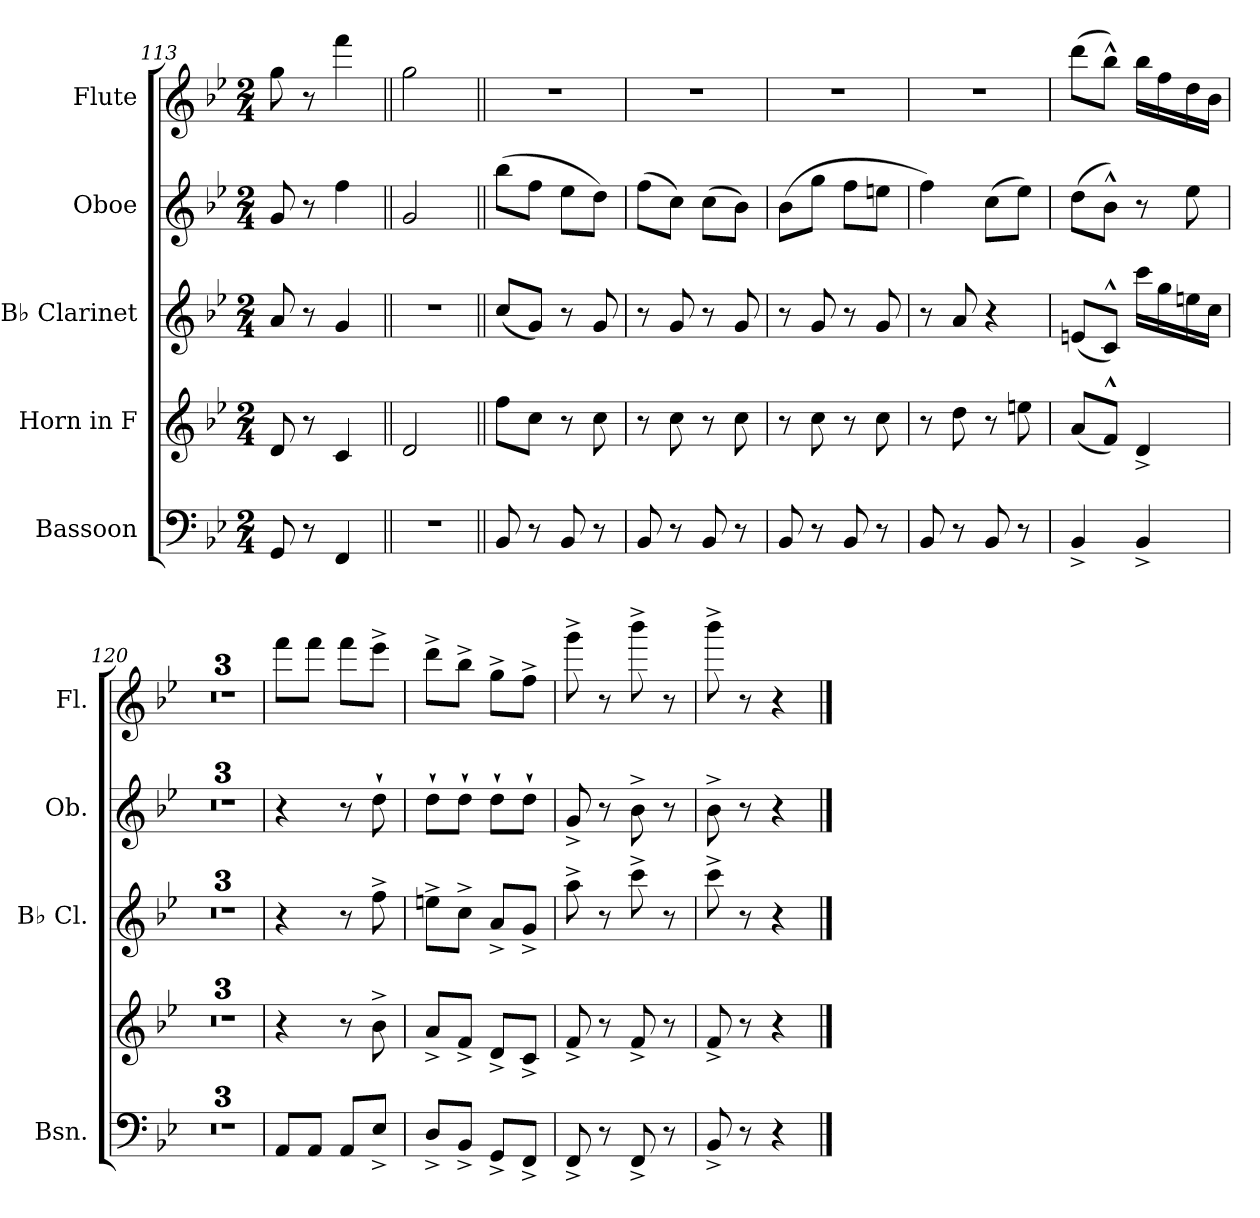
**kern	**kern	**kern	**kern	**kern
*part5	*part4	*part3	*part2	*part1
*staff5	*staff4	*staff3	*staff2	*staff1
*I"Bassoon	*I"Horn in F	*I"B♭ Clarinet	*I"Oboe	*I"Flute
*I'Bsn.	*	*I'B♭ Cl.	*I'Ob.	*I'Fl.
*clefF4	*clefG2	*clefG2	*clefG2	*clefG2
*	*ITrd4c7	*ITrd1c2	*	*
*k[b-e-]	*k[b-e-a-]	*k[b-e-a-d-]	*k[b-e-]	*k[b-e-]
*M2/4	*M2/4	*M2/4	*M2/4	*M2/4
=113	=113	=113	=113	=113
8GG/	8G/	8g/	8g/	8gg\
8r	8r	8r	8r	8r
4FF/	4F/	4f/	4ff\	4fff\
!!LO:LB:g=z
=114||	=114||	=114||	=114||	=114||
2r	2G/	2r	2g/	2gg\
=115||	=115||	=115||	=115||	=115||
8BB-/	8b-\L	(8b-/L	(8bb-\L	2r
8r	8f\J	8f/J)	8ff\J	.
8BB-/	8r	8r	8ee-\L	.
8r	8f\	8f/	8dd\J)	.
=116	=116	=116	=116	=116
8BB-/	8r	8r	(8ff\L	2r
8r	8f\	8f/	8cc\J)	.
8BB-/	8r	8r	(8cc\L	.
8r	8f\	8f/	8b-\J)	.
=117	=117	=117	=117	=117
8BB-/	8r	8r	(8b-\L	2r
8r	8f\	8f/	8gg\J	.
8BB-/	8r	8r	8ff\L	.
8r	8f\	8f/	8een\J	.
=118	=118	=118	=118	=118
8BB-/	8r	8r	4ff\)	2r
8r	8g\	8g/	.	.
8BB-/	8r	4r	(8cc\L	.
8r	8an\	.	8ee-\J)	.
=119	=119	=119	=119	=119
4BB-^/	(8d/L	(8dn/L	(8dd\L	(8ddd\L
.	8B-^^/J)	8B-^^/J)	8b-^^\J)	8bb-^^\J)
4BB-^/	4G^/	16bb-\LL	8r	16bb-\LL
.	.	16ff\	.	16ff\
.	.	16ddn\	8ee-\	16dd\
.	.	16b-\JJ	.	16b-\JJ
!!LO:PB:g=z
=120	=120	=120	=120	=120
2r	2r	2r	2r	2r
=121	=121	=121	=121	=121
2r	2r	2r	2r	2r
=122	=122	=122	=122	=122
2r	2r	2r	2r	2r
=123	=123	=123	=123	=123
8AA/L	4r	4r	4r	8fff\L
8AA/J	.	.	.	8fff\J
8AA/L	8r	8r	8r	8fff\L
8E-^/J	8e-^\	8ee-^\	8dd`\	8eee-^\J
=124	=124	=124	=124	=124
8D^/L	8d^/L	8ddn^\L	8dd`\L	8ddd^\L
8BB-^/J	8B-^/J	8b-^\J	8dd`\J	8bb-^\J
8GG^/L	8G^/L	8g^/L	8dd`\L	8gg^\L
8FF^/J	8F^/J	8f^/J	8dd`\J	8ff^\J
=125	=125	=125	=125	=125
8FF^/	8B-^/	8gg^\	8g^/	8ggg^\
8r	8r	8r	8r	8r
8FF^/	8B-^/	8bb-^\	8b-^\	8bbb-^\
8r	8r	8r	8r	8r
=126	=126	=126	=126	=126
8BB-^/	8B-^/	8bb-^\	8b-^\	8bbb-^\
8r	8r	8r	8r	8r
4r	4r	4r	4r	4r
==	==	==	==	==
*-	*-	*-	*-	*-
